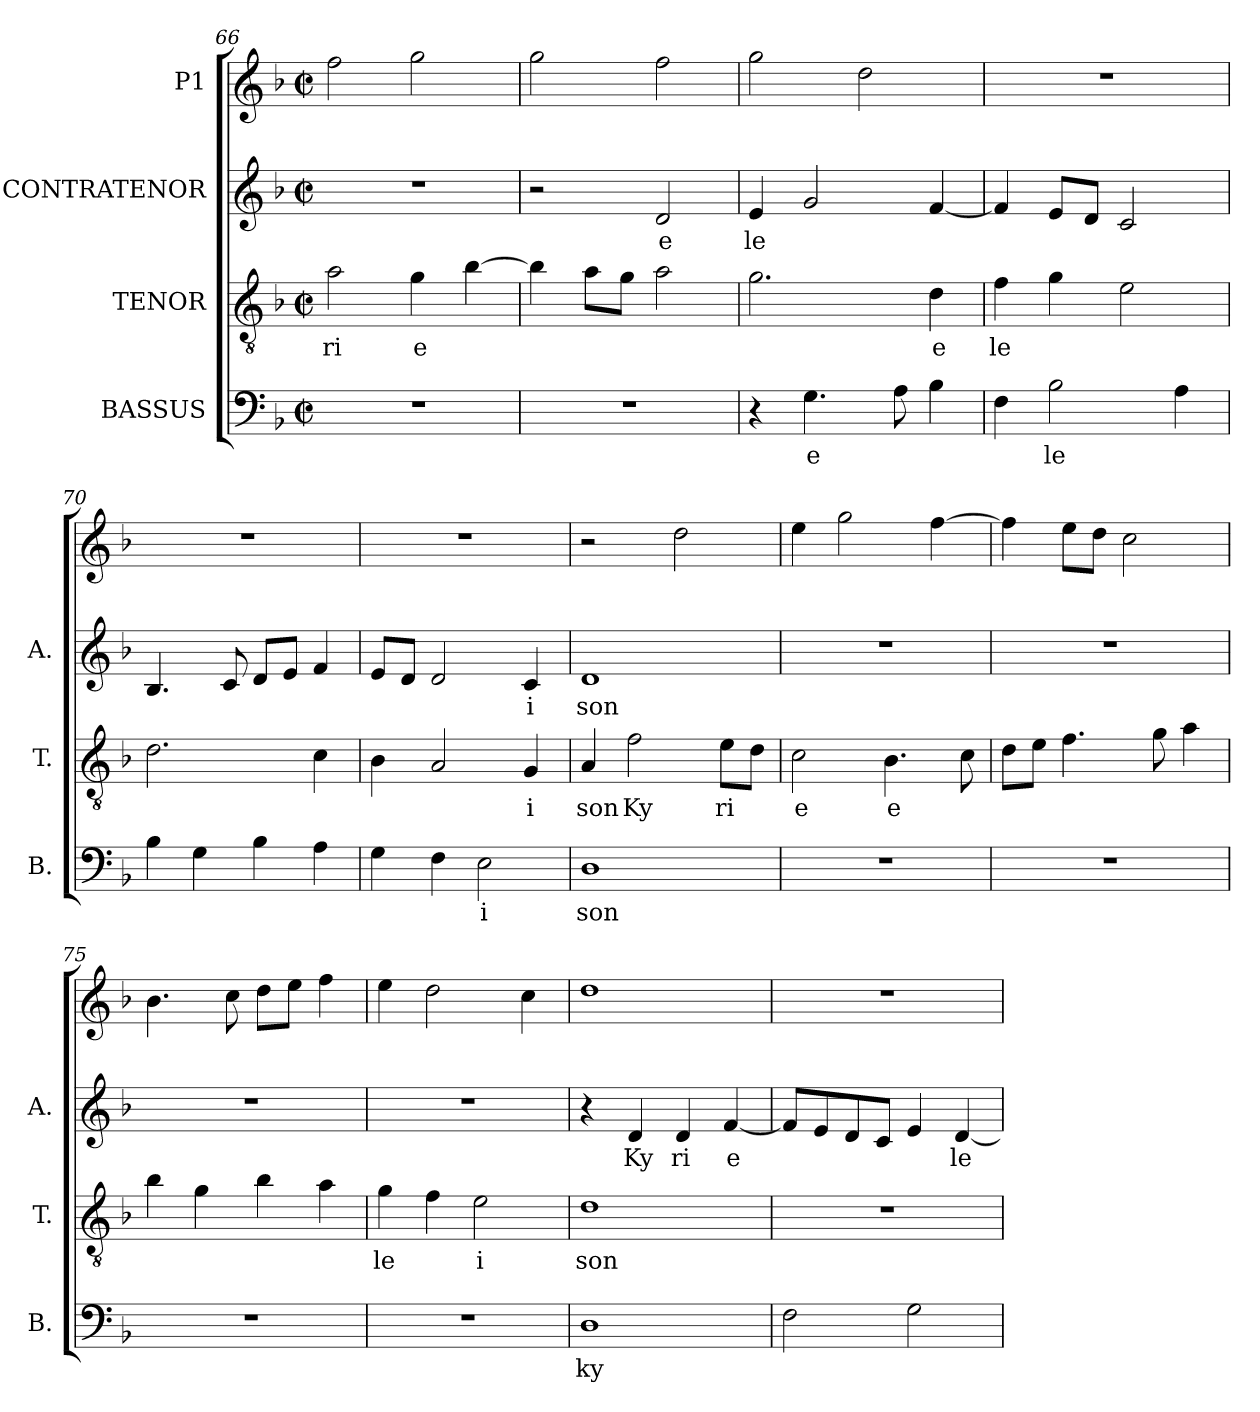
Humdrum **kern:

**kern	**text	**kern	**text	**kern	**text	**kern
*part4	*part4	*part3	*part3	*part2	*part2	*part1
*staff4	*staff4	*staff3	*staff3	*staff2	*staff2	*staff1
*I"BASSUS	*	*I"TENOR	*	*I"CONTRATENOR	*	*I"P1
*I'B.	*	*I'T.	*	*I'A.	*	*
*clefF4	*	*clefGv2	*	*clefG2	*	*clefG2
*	*	*ITrd7c12	*	*	*	*
*k[b-]	*	*k[b-]	*	*k[b-]	*	*k[b-]
*F:	*	*F:	*	*F:	*	*F:
*M2/2	*	*M2/2	*	*M2/2	*	*M2/2
*met(c|)	*	*met(c|)	*	*met(c|)	*	*met(c|)
=66	=66	=66	=66	=66	=66	=66
!	!	!	!LO:LY:b:color=#000000	!	!	!
1r	.	2Ai\	ri	1r	.	2ffi\
!	!	!	!LO:LY:b:color=#000000	!	!	!
.	.	4Gi\	e	.	.	2ggi\
.	.	[4B-i\	.	.	.	.
!!LO:LB:g=z
=67	=67	=67	=67	=67	=67	=67
1r	.	4B-i\]	.	2r	.	2ggi\
.	.	8Ai\L	.	.	.	.
.	.	8Gi\J	.	.	.	.
!	!	!	!	!	!LO:LY:b:color=#000000	!
.	.	2Ai\	.	2di/	e	2ffi\
=68	=68	=68	=68	=68	=68	=68
!	!	!	!	!	!LO:LY:b:color=#000000	!
4r	.	2.Gi\	.	4ei/	le	2ggi\
!	!LO:LY:b:color=#000000	!	!	!	!	!
4.Gi\	e	.	.	2gi/	.	.
.	.	.	.	.	.	2ddi\
8Ai\	.	.	.	.	.	.
!	!	!	!LO:LY:b:color=#000000	!	!	!
4B-i\	.	4Di\	e	[4fi/	.	.
=69	=69	=69	=69	=69	=69	=69
!	!	!	!LO:LY:b:color=#000000	!	!	!
4Fi\	.	4Fi\	le	4fi/]	.	1r
!	!LO:LY:b:color=#000000	!	!	!	!	!
2B-i\	le	4Gi\	.	8ei/L	.	.
.	.	.	.	8di/J	.	.
.	.	2Ei\	.	2ci/	.	.
4Ai\	.	.	.	.	.	.
=70	=70	=70	=70	=70	=70	=70
4B-i\	.	2.Di\	.	4.B-i/	.	1r
4Gi\	.	.	.	.	.	.
.	.	.	.	8ci/	.	.
4B-i\	.	.	.	8di/L	.	.
.	.	.	.	8ei/J	.	.
4Ai\	.	4Ci\	.	4fi/	.	.
=71	=71	=71	=71	=71	=71	=71
4Gi\	.	4BB-i\	.	8ei/L	.	1r
.	.	.	.	8di/J	.	.
4Fi\	.	2AAi/	.	2di/	.	.
!	!LO:LY:b:color=#000000	!	!	!	!	!
2Ei\	i	.	.	.	.	.
!	!	!	!LO:LY:b:color=#000000	!	!	!
!	!	!	!	!	!LO:LY:b:color=#000000	!
.	.	4GGi/	i	4ci/	i	.
=72	=72	=72	=72	=72	=72	=72
!	!LO:LY:b:color=#000000	!	!	!	!	!
!	!	!	!LO:LY:b:color=#000000	!	!	!
!	!	!	!	!	!LO:LY:b:color=#000000	!
1Di	son	4AAi/	son	1di	son	2r
!	!	!	!LO:LY:b:color=#000000	!	!	!
.	.	2Fi\	Ky	.	.	.
.	.	.	.	.	.	2ddi\
!	!	!	!LO:LY:b:color=#000000	!	!	!
.	.	8Ei\L	ri	.	.	.
.	.	8Di\J	.	.	.	.
!!LO:PB:g=z
=73	=73	=73	=73	=73	=73	=73
!	!	!	!LO:LY:b:color=#000000	!	!	!
1r	.	2Ci\	e	1r	.	4eei\
.	.	.	.	.	.	2ggi\
!	!	!	!LO:LY:b:color=#000000	!	!	!
.	.	4.BB-i\	e	.	.	.
.	.	.	.	.	.	[4ffi\
.	.	8Ci\	.	.	.	.
=74	=74	=74	=74	=74	=74	=74
1r	.	8Di\L	.	1r	.	4ffi\]
.	.	8Ei\J	.	.	.	.
.	.	4.Fi\	.	.	.	8eei\L
.	.	.	.	.	.	8ddi\J
.	.	.	.	.	.	2cci\
.	.	8Gi\	.	.	.	.
.	.	4Ai\	.	.	.	.
=75	=75	=75	=75	=75	=75	=75
1r	.	4B-i\	.	1r	.	4.b-i\
.	.	4Gi\	.	.	.	.
.	.	.	.	.	.	8cci\
.	.	4B-i\	.	.	.	8ddi\L
.	.	.	.	.	.	8eei\J
.	.	4Ai\	.	.	.	4ffi\
=76	=76	=76	=76	=76	=76	=76
!	!	!	!LO:LY:b:color=#000000	!	!	!
1r	.	4Gi\	le	1r	.	4eei\
.	.	4Fi\	.	.	.	2ddi\
!	!	!	!LO:LY:b:color=#000000	!	!	!
.	.	2Ei\	i	.	.	.
.	.	.	.	.	.	4cci\
=77	=77	=77	=77	=77	=77	=77
!	!LO:LY:b:color=#000000	!	!	!	!	!
!	!	!	!LO:LY:b:color=#000000	!	!	!
1Di	ky	1Di	son	4r	.	1ddi
!	!	!	!	!	!LO:LY:b:color=#000000	!
.	.	.	.	4di/	Ky	.
!	!	!	!	!	!LO:LY:b:color=#000000	!
.	.	.	.	4di/	ri	.
!	!	!	!	!	!LO:LY:b:color=#000000	!
.	.	.	.	[4fi/	e	.
!!LO:LB:g=z
=78	=78	=78	=78	=78	=78	=78
2Fi\	.	1r	.	8fi/L]	.	1r
.	.	.	.	8ei/	.	.
.	.	.	.	8di/	.	.
.	.	.	.	8ci/J	.	.
2Gi\	.	.	.	4ei/	.	.
!	!	!	!	!	!LO:LY:b:color=#000000	!
.	.	.	.	[4di/	le	.
=	=	=	=	=	=	=
*-	*-	*-	*-	*-	*-	*-
